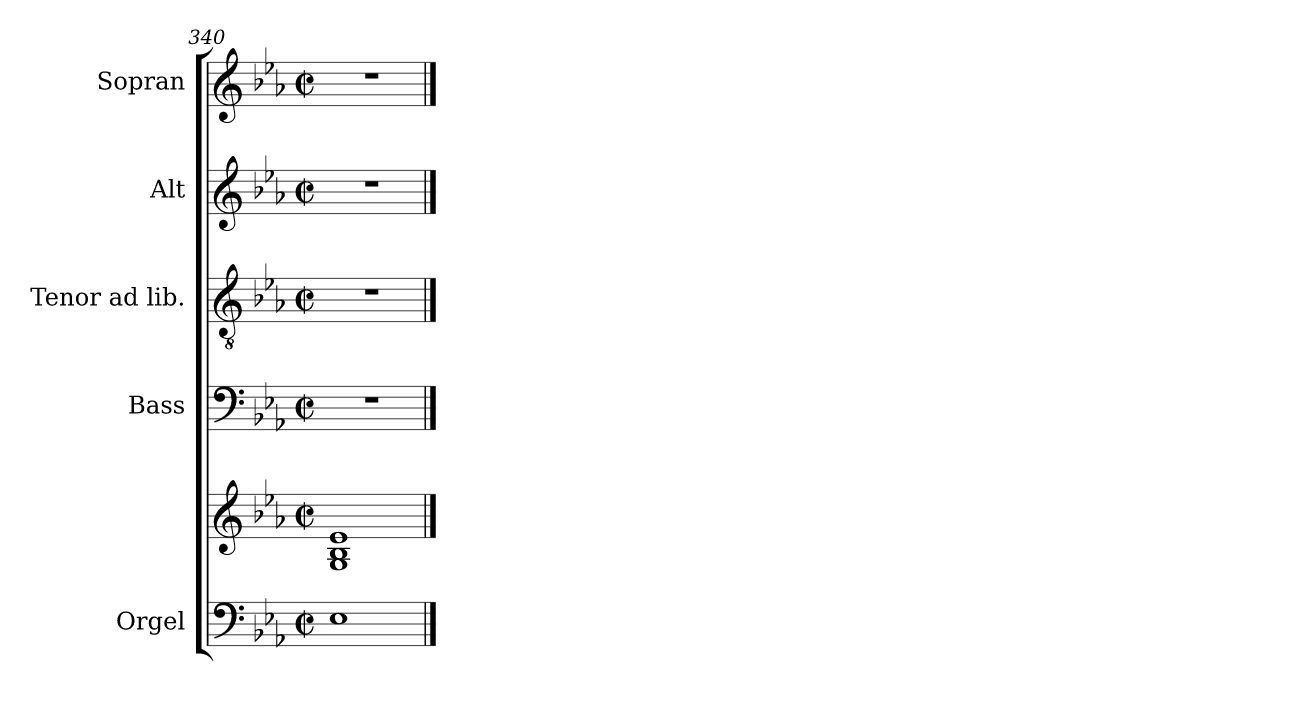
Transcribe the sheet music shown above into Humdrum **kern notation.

**kern	**kern	**kern	**kern	**kern	**kern
*part5	*part5	*part4	*part3	*part2	*part1
*staff6	*staff5	*staff4	*staff3	*staff2	*staff1
*I"Orgel	*	*I"Bass	*I"Tenor ad lib.	*I"Alt	*I"Sopran
*	*	*I'B.	*I'T.	*I'A.	*I'S.
*clefF4	*clefG2	*clefF4	*clefGv2	*clefG2	*clefG2
*k[b-e-a-]	*k[b-e-a-]	*k[b-e-a-]	*k[b-e-a-]	*k[b-e-a-]	*k[b-e-a-]
*E-:	*E-:	*E-:	*E-:	*E-:	*E-:
*M2/2	*M2/2	*M2/2	*M2/2	*M2/2	*M2/2
*met(c|)	*met(c|)	*met(c|)	*met(c|)	*met(c|)	*met(c|)
=340	=340	=340	=340	=340	=340
1E-	1G 1B- 1e-	1r	1r	1r	1r
==	==	==	==	==	==
*-	*-	*-	*-	*-	*-
